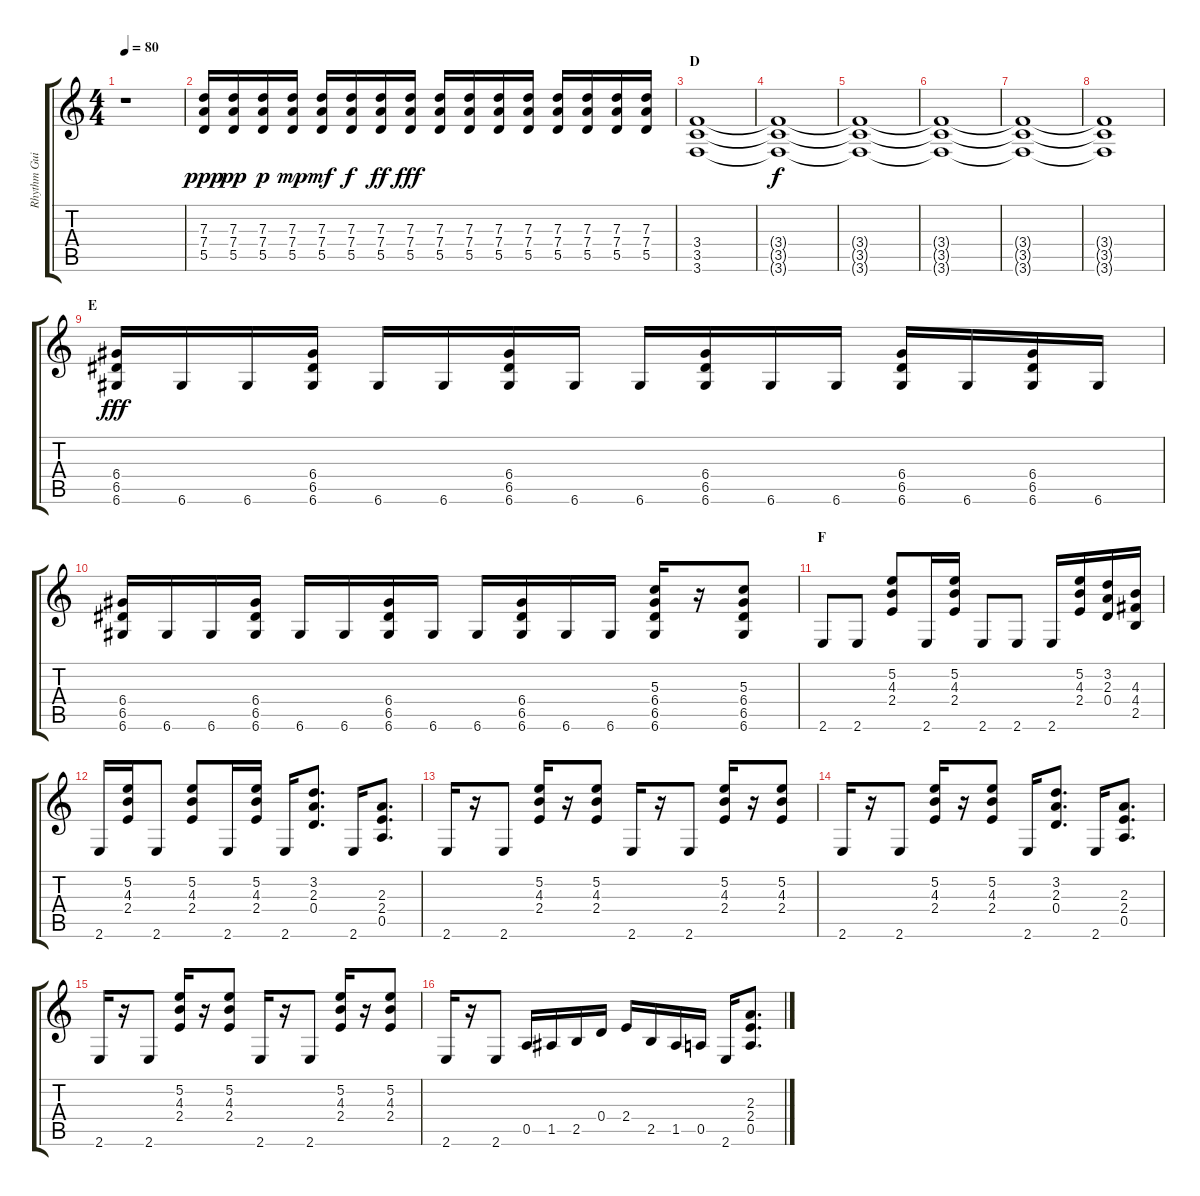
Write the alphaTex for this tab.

\track ("Rhythm Guitar 1" "Rhythm Gui") {instrument distortionguitar}
\staff {score tabs}
\tuning (E4 B3 G3 D3 A2 D2) {hide}
\ts (4 4)
\tempo 80
\clef g2
\ks c
r.1{dy fff} |
(7.3 7.4 5.5).16{dy ppp} (7.3 7.4 5.5).16{dy pp} (7.3 7.4 5.5).16{dy p} (7.3 7.4 5.5).16{dy mp} (7.3 7.4 5.5).16{dy mf} (7.3 7.4 5.5).16{dy f} (7.3 7.4 5.5).16{dy ff} (7.3 7.4 5.5).16{dy fff} (7.3 7.4 5.5).16 (7.3 7.4 5.5).16 (7.3 7.4 5.5).16 (7.3 7.4 5.5).16 (7.3 7.4 5.5).16 (7.3 7.4 5.5).16 (7.3 7.4 5.5).16 (7.3 7.4 5.5).16 |
\section ("" "D")
(3.4 3.5 3.6).1 |
(3.4{t} 3.5{t} 3.6{t}).1{dy f} |
(3.4{t} 3.5{t} 3.6{t}).1 |
(3.4{t} 3.5{t} 3.6{t}).1 |
(3.4{t} 3.5{t} 3.6{t}).1 |
(3.4{t} 3.5{t} 3.6{t}).1 |
\section ("" "E")
(6.4 6.5 6.6).16{dy fff} 6.6.16 6.6.16 (6.4 6.5 6.6).16 6.6.16 6.6.16 (6.4 6.5 6.6).16 6.6.16 6.6.16 (6.4 6.5 6.6).16 6.6.16 6.6.16 (6.4 6.5 6.6).16 6.6.16 (6.4 6.5 6.6).16 6.6.16 |
(6.4 6.5 6.6).16 6.6.16 6.6.16 (6.4 6.5 6.6).16 6.6.16 6.6.16 (6.4 6.5 6.6).16 6.6.16 6.6.16 (6.4 6.5 6.6).16 6.6.16 6.6.16 (5.3 6.4 6.5 6.6).16 r.16 (5.3 6.4 6.5 6.6).8 |
\section ("" "F")
2.6.8 2.6.8 (5.2 4.3 2.4).8 2.6.16 (5.2 4.3 2.4).16 2.6.8 2.6.8 2.6.16 (5.2 4.3 2.4).16 (3.2 2.3 0.4).16 (4.3 4.4 2.5).16 |
2.6.16 (5.2 4.3 2.4).16 2.6.8 (5.2 4.3 2.4).8 2.6.16 (5.2 4.3 2.4).16 2.6.16 (3.2 2.3 0.4).8{d} 2.6.16 (2.3 2.4 0.5).8{d} |
2.6.16 r.16 2.6.8 (5.2 4.3 2.4).16 r.16 (5.2 4.3 2.4).8 2.6.16 r.16 2.6.8 (5.2 4.3 2.4).16 r.16 (5.2 4.3 2.4).8 |
2.6.16 r.16 2.6.8 (5.2 4.3 2.4).16 r.16 (5.2 4.3 2.4).8 2.6.16 (3.2 2.3 0.4).8{d} 2.6.16 (2.3 2.4 0.5).8{d} |
2.6.16 r.16 2.6.8 (5.2 4.3 2.4).16 r.16 (5.2 4.3 2.4).8 2.6.16 r.16 2.6.8 (5.2 4.3 2.4).16 r.16 (5.2 4.3 2.4).8 |
2.6.16 r.16 2.6.8 0.5.16 1.5.16 2.5.16 0.4.16 2.4.16 2.5.16 1.5.16 0.5.16 2.6.16 (2.3 2.4 0.5).8{d}
